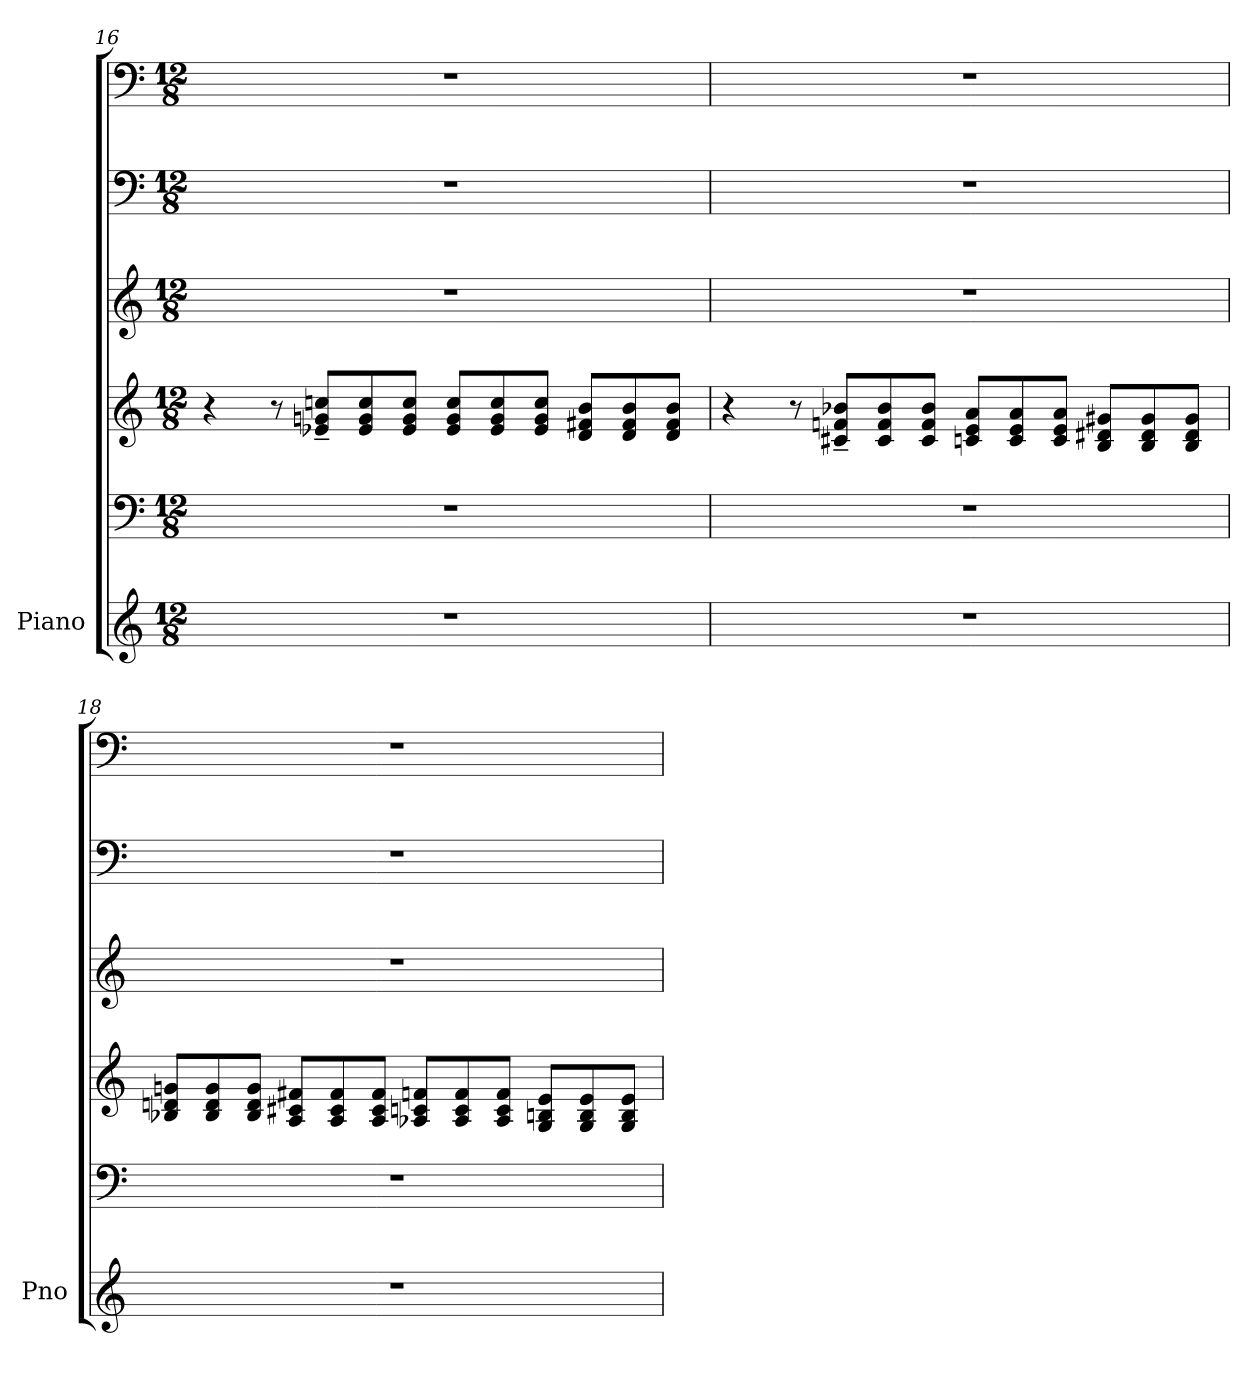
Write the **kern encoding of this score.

**kern	**kern	**kern	**kern	**kern	**kern
*part1	*part1	*part1	*part1	*part1	*part1
*staff6	*staff5	*staff4	*staff3	*staff2	*staff1
*I"Piano	*	*	*	*	*
*I'Pno	*	*	*	*	*
!!LO:LB:g=z
*clefG2	*clefF4	*clefG2	*clefG2	*clefF4	*clefF4
*k[]	*k[]	*k[]	*k[]	*k[]	*k[]
*M12/8	*M12/8	*M12/8	*M12/8	*M12/8	*M12/8
=16	=16	=16	=16	=16	=16
1.r	1.r	4r	1.r	1.r	1.r
.	.	8r	.	.	.
*	*	*	*	*	*MM220
.	.	8e-X/~ 8gn/~ 8ccn/~L	.	.	.
.	.	8e-/ 8g/ 8cc/	.	.	.
.	.	8e-/ 8g/ 8cc/J	.	.	.
*	*	*	*	*	*MM230
.	.	8e-/ 8g/ 8cc/L	.	.	.
.	.	8e-/ 8g/ 8cc/	.	.	.
.	.	8e-/ 8g/ 8cc/J	.	.	.
*	*	*	*	*	*MM200
.	.	8d/ 8f#X/ 8b/L	.	.	.
*	*	*	*	*	*MM190
.	.	8d/ 8f#/ 8b/	.	.	.
*	*	*	*	*	*MM180
.	.	8d/ 8f#/ 8b/J	.	.	.
=17	=17	=17	=17	=17	=17
1.r	1.r	4r	1.r	1.r	1.r
.	.	8r	.	.	.
*	*	*	*	*	*MM220
.	.	8c#X/~ 8fn/~ 8b-X/~L	.	.	.
.	.	8c#/ 8f/ 8b-/	.	.	.
.	.	8c#/ 8f/ 8b-/J	.	.	.
.	.	8cn/ 8e/ 8a/L	.	.	.
.	.	8c/ 8e/ 8a/	.	.	.
.	.	8c/ 8e/ 8a/J	.	.	.
*	*	*	*	*	*MM230
.	.	8B/ 8d#X/ 8g#X/L	.	.	.
.	.	8B/ 8d#/ 8g#/	.	.	.
.	.	8B/ 8d#/ 8g#/J	.	.	.
=18	=18	=18	=18	=18	=18
1.r	1.r	8B-X/ 8dn/ 8gn/L	1.r	1.r	1.r
.	.	8B-/ 8d/ 8g/	.	.	.
.	.	8B-/ 8d/ 8g/J	.	.	.
.	.	8A/ 8c#X/ 8f#X/L	.	.	.
.	.	8A/ 8c#/ 8f#/	.	.	.
.	.	8A/ 8c#/ 8f#/J	.	.	.
.	.	8A-X/ 8cn/ 8fn/L	.	.	.
.	.	8A-/ 8c/ 8f/	.	.	.
.	.	8A-/ 8c/ 8f/J	.	.	.
*	*	*	*	*	*MM220
.	.	8G/ 8Bn/ 8e/L	.	.	.
.	.	8G/ 8B/ 8e/	.	.	.
.	.	8G/ 8B/ 8e/J	.	.	.
=	=	=	=	=	=
*-	*-	*-	*-	*-	*-
